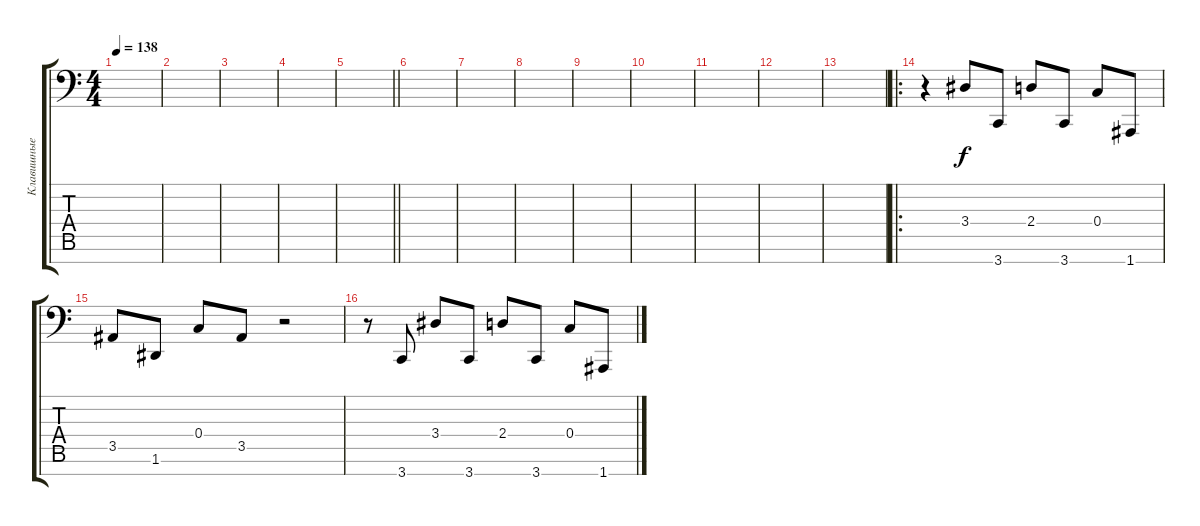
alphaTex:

\track ("Клавишные" "Клавишные") {instrument lead1square}
\staff {score tabs}
\tuning (D4 A3 F3 C3 G2 D2 A1) {hide}
\ts (4 4)
\tempo 138
\clef f4
\ks c
|
|
|
|
\barLineRight lightlight
|
|
|
|
|
|
|
|
|
\ro
r.4 3.4.8 3.7.8 2.4.8 3.7.8 0.4.8 1.7.8 |
3.5.8 1.6.8 0.4.8 3.5.8 r.2 |
r.8 3.7.8 3.4.8 3.7.8 2.4.8 3.7.8 0.4.8 1.7.8
